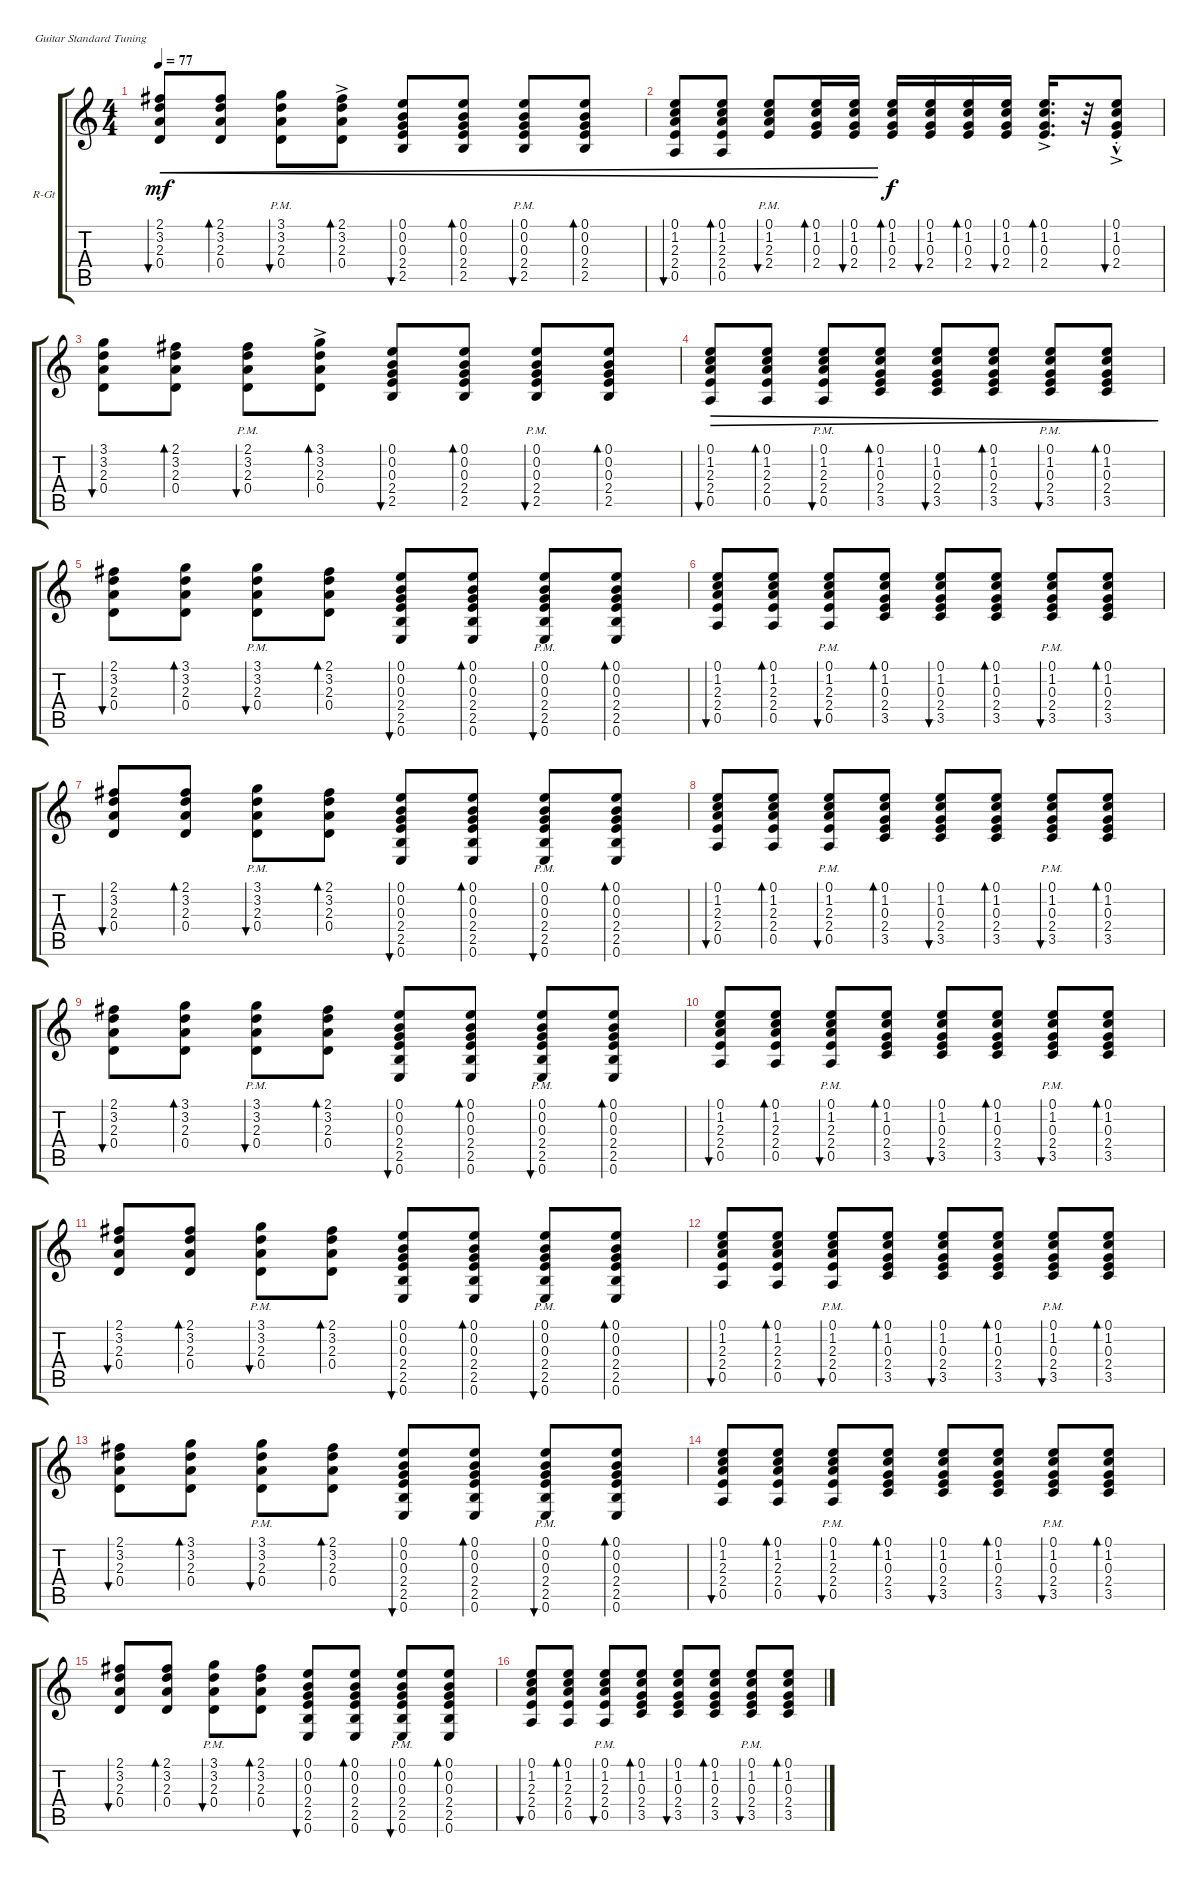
\bracketExtendMode groupsimilarinstruments
\firstSystemTrackNameOrientation horizontal
\otherSystemsTrackNameOrientation horizontal
\track ("Ритм гт. Виктор Цой" "R-Gt") {instrument acousticguitarsteel}
\staff {score tabs}
\tuning (E4 B3 G3 D3 A2 E2)
\ts (4 4)
\tempo 77
\clef g2
\ks c
(2.1 3.2 2.3 0.4).8{bu 30 cre dy mf} (2.1 3.2 2.3 0.4).8{bd 30 cre} (3.1{pm} 3.2{pm} 2.3{pm} 0.4{pm}).8{bu 30 cre} (2.1{ac} 3.2 2.3 0.4).8{bd 30 cre} (0.1 0.2 0.3 2.4 2.5).8{bu 30 cre} (0.1 0.2 0.3 2.4 2.5).8{bd 30 cre} (0.1{pm} 0.2{pm} 0.3{pm} 2.4{pm} 2.5{pm}).8{bu 30 cre} (0.1 0.2 0.3 2.4 2.5).8{bd 30 cre} |
(0.1 1.2 2.3 2.4 0.5).8{bu 30 cre} (0.1 1.2 2.3 2.4 0.5).8{bd 30 cre} (0.1 1.2 2.3 2.4{pm}).8{bu 30 cre} (0.1 1.2 0.3 2.4).16{bd 30 cre} (0.1 1.2 0.3 2.4).16{bu 30 cre} (0.1 1.2 0.3 2.4).16{bd 30 dy f} (0.1 1.2 0.3 2.4).16{bu 30} (0.1 1.2 0.3 2.4).16{bd 30} (0.1 1.2 0.3 2.4).16{bu 30} (0.1{ac} 1.2{ac} 0.3{ac} 2.4{ac}).16{d bd 30} r.32 (0.1{hac st} 1.2{hac} 0.3{ac} 2.4{ac}).8{bu 30} |
(3.1 3.2 2.3 0.4).8{bu 30} (2.1 3.2 2.3 0.4).8{bd 30} (2.1{pm} 3.2{pm} 2.3{pm} 0.4{pm}).8{bu 30} (3.1{ac} 3.2 2.3 0.4).8{bd 30} (0.1 0.2 0.3 2.4 2.5).8{bu 30} (0.1 0.2 0.3 2.4 2.5).8{bd 30} (0.1{pm} 0.2{pm} 0.3{pm} 2.4{pm} 2.5{pm}).8{bu 30} (0.1 0.2 0.3 2.4 2.5).8{bd 30} |
(0.1 1.2 2.3 2.4 0.5).8{bu 30 dec} (0.1 1.2 2.3 2.4 0.5).8{bd 30 dec} (0.1{pm} 1.2{pm} 2.3{pm} 2.4{pm} 0.5{pm}).8{bu 30 dec} (0.1 1.2 0.3 2.4 3.5).8{bd 30 dec} (0.1 1.2 0.3 2.4 3.5).8{bu 30 dec} (0.1 1.2 0.3 2.4 3.5).8{bd 30 dec} (0.1{pm} 1.2{pm} 0.3{pm} 2.4{pm} 3.5{pm}).8{bu 30 dec} (0.1 1.2 0.3 2.4 3.5).8{bd 30 dec} |
(2.1 3.2 2.3 0.4).8{bu 30} (3.1 3.2 2.3 0.4).8{bd 30} (3.1{pm} 3.2{pm} 2.3{pm} 0.4{pm}).8{bu 30} (2.1 3.2 2.3 0.4).8{bd 30} (0.1 0.2 0.3 2.4 2.5 0.6).8{bu 30} (0.1 0.2 0.3 2.4 2.5 0.6).8{bd 30} (0.1{pm} 0.2{pm} 0.3{pm} 2.4{pm} 2.5{pm} 0.6{pm}).8{bu 30} (0.1 0.2 0.3 2.4 2.5 0.6).8{bd 30} |
(0.1 1.2 2.3 2.4 0.5).8{bu 30} (0.1 1.2 2.3 2.4 0.5).8{bd 30} (0.1{pm} 1.2{pm} 2.3{pm} 2.4{pm} 0.5{pm}).8{bu 30} (0.1 1.2 0.3 2.4 3.5).8{bd 30} (0.1 1.2 0.3 2.4 3.5).8{bu 30} (0.1 1.2 0.3 2.4 3.5).8{bd 30} (0.1{pm} 1.2{pm} 0.3{pm} 2.4{pm} 3.5{pm}).8{bu 30} (0.1 1.2 0.3 2.4 3.5).8{bd 30} |
(2.1 3.2 2.3 0.4).8{bu 30} (2.1 3.2 2.3 0.4).8{bd 30} (3.1{pm} 3.2{pm} 2.3{pm} 0.4{pm}).8{bu 30} (2.1 3.2 2.3 0.4).8{bd 30} (0.1 0.2 0.3 2.4 2.5 0.6).8{bu 30} (0.1 0.2 0.3 2.4 2.5 0.6).8{bd 30} (0.1{pm} 0.2{pm} 0.3{pm} 2.4{pm} 2.5{pm} 0.6{pm}).8{bu 30} (0.1 0.2 0.3 2.4 2.5 0.6).8{bd 30} |
(0.1 1.2 2.3 2.4 0.5).8{bu 30} (0.1 1.2 2.3 2.4 0.5).8{bd 30} (0.1{pm} 1.2{pm} 2.3{pm} 2.4{pm} 0.5{pm}).8{bu 30} (0.1 1.2 0.3 2.4 3.5).8{bd 30} (0.1 1.2 0.3 2.4 3.5).8{bu 30} (0.1 1.2 0.3 2.4 3.5).8{bd 30} (0.1{pm} 1.2{pm} 0.3{pm} 2.4{pm} 3.5{pm}).8{bu 30} (0.1 1.2 0.3 2.4 3.5).8{bd 30} |
(2.1 3.2 2.3 0.4).8{bu 30} (3.1 3.2 2.3 0.4).8{bd 30} (3.1{pm} 3.2{pm} 2.3{pm} 0.4{pm}).8{bu 30} (2.1 3.2 2.3 0.4).8{bd 30} (0.1 0.2 0.3 2.4 2.5 0.6).8{bu 30} (0.1 0.2 0.3 2.4 2.5 0.6).8{bd 30} (0.1{pm} 0.2{pm} 0.3{pm} 2.4{pm} 2.5{pm} 0.6{pm}).8{bu 30} (0.1 0.2 0.3 2.4 2.5 0.6).8{bd 30} |
(0.1 1.2 2.3 2.4 0.5).8{bu 30} (0.1 1.2 2.3 2.4 0.5).8{bd 30} (0.1{pm} 1.2{pm} 2.3{pm} 2.4{pm} 0.5{pm}).8{bu 30} (0.1 1.2 0.3 2.4 3.5).8{bd 30} (0.1 1.2 0.3 2.4 3.5).8{bu 30} (0.1 1.2 0.3 2.4 3.5).8{bd 30} (0.1{pm} 1.2{pm} 0.3{pm} 2.4{pm} 3.5{pm}).8{bu 30} (0.1 1.2 0.3 2.4 3.5).8{bd 30} |
(2.1 3.2 2.3 0.4).8{bu 30} (2.1 3.2 2.3 0.4).8{bd 30} (3.1{pm} 3.2{pm} 2.3{pm} 0.4{pm}).8{bu 30} (2.1 3.2 2.3 0.4).8{bd 30} (0.1 0.2 0.3 2.4 2.5 0.6).8{bu 30} (0.1 0.2 0.3 2.4 2.5 0.6).8{bd 30} (0.1{pm} 0.2{pm} 0.3{pm} 2.4{pm} 2.5{pm} 0.6{pm}).8{bu 30} (0.1 0.2 0.3 2.4 2.5 0.6).8{bd 30} |
(0.1 1.2 2.3 2.4 0.5).8{bu 30} (0.1 1.2 2.3 2.4 0.5).8{bd 30} (0.1{pm} 1.2{pm} 2.3{pm} 2.4{pm} 0.5{pm}).8{bu 30} (0.1 1.2 0.3 2.4 3.5).8{bd 30} (0.1 1.2 0.3 2.4 3.5).8{bu 30} (0.1 1.2 0.3 2.4 3.5).8{bd 30} (0.1{pm} 1.2{pm} 0.3{pm} 2.4{pm} 3.5{pm}).8{bu 30} (0.1 1.2 0.3 2.4 3.5).8{bd 30} |
(2.1 3.2 2.3 0.4).8{bu 30} (3.1 3.2 2.3 0.4).8{bd 30} (3.1{pm} 3.2{pm} 2.3{pm} 0.4{pm}).8{bu 30} (2.1 3.2 2.3 0.4).8{bd 30} (0.1 0.2 0.3 2.4 2.5 0.6).8{bu 30} (0.1 0.2 0.3 2.4 2.5 0.6).8{bd 30} (0.1{pm} 0.2{pm} 0.3{pm} 2.4{pm} 2.5{pm} 0.6{pm}).8{bu 30} (0.1 0.2 0.3 2.4 2.5 0.6).8{bd 30} |
(0.1 1.2 2.3 2.4 0.5).8{bu 30} (0.1 1.2 2.3 2.4 0.5).8{bd 30} (0.1{pm} 1.2{pm} 2.3{pm} 2.4{pm} 0.5{pm}).8{bu 30} (0.1 1.2 0.3 2.4 3.5).8{bd 30} (0.1 1.2 0.3 2.4 3.5).8{bu 30} (0.1 1.2 0.3 2.4 3.5).8{bd 30} (0.1{pm} 1.2{pm} 0.3{pm} 2.4{pm} 3.5{pm}).8{bu 30} (0.1 1.2 0.3 2.4 3.5).8{bd 30} |
(2.1 3.2 2.3 0.4).8{bu 30} (2.1 3.2 2.3 0.4).8{bd 30} (3.1{pm} 3.2{pm} 2.3{pm} 0.4{pm}).8{bu 30} (2.1 3.2 2.3 0.4).8{bd 30} (0.1 0.2 0.3 2.4 2.5 0.6).8{bu 30} (0.1 0.2 0.3 2.4 2.5 0.6).8{bd 30} (0.1{pm} 0.2{pm} 0.3{pm} 2.4{pm} 2.5{pm} 0.6{pm}).8{bu 30} (0.1 0.2 0.3 2.4 2.5 0.6).8{bd 30} |
(0.1 1.2 2.3 2.4 0.5).8{bu 30} (0.1 1.2 2.3 2.4 0.5).8{bd 30} (0.1{pm} 1.2{pm} 2.3{pm} 2.4{pm} 0.5{pm}).8{bu 30} (0.1 1.2 0.3 2.4 3.5).8{bd 30} (0.1 1.2 0.3 2.4 3.5).8{bu 30} (0.1 1.2 0.3 2.4 3.5).8{bd 30} (0.1{pm} 1.2{pm} 0.3{pm} 2.4{pm} 3.5{pm}).8{bu 30} (0.1 1.2 0.3 2.4 3.5).8{bd 30}
